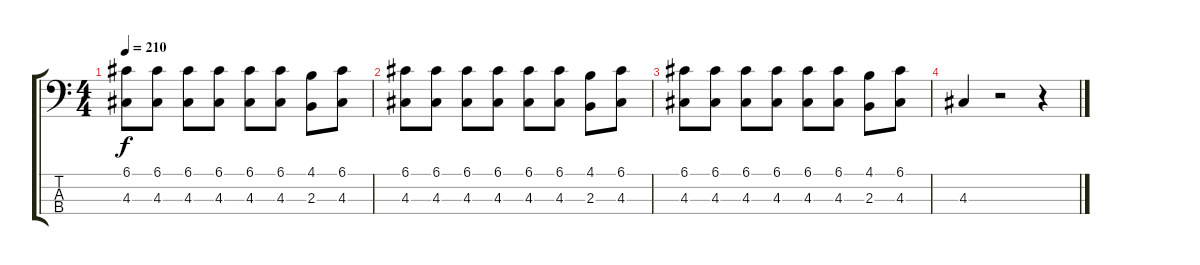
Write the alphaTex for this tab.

\track "" {instrument electricbassfinger}
\staff {score tabs}
\tuning (G2 D2 A1 E1) {hide}
\ts (4 4)
\tempo 210
\clef f4
\ks c
(6.1 4.3).8{dy f} (6.1 4.3).8 (6.1 4.3).8 (6.1 4.3).8 (6.1 4.3).8 (6.1 4.3).8 (4.1 2.3).8 (6.1 4.3).8 |
(6.1 4.3).8 (6.1 4.3).8 (6.1 4.3).8 (6.1 4.3).8 (6.1 4.3).8 (6.1 4.3).8 (4.1 2.3).8 (6.1 4.3).8 |
(6.1 4.3).8 (6.1 4.3).8 (6.1 4.3).8 (6.1 4.3).8 (6.1 4.3).8 (6.1 4.3).8 (4.1 2.3).8 (6.1 4.3).8 |
4.3.4 r.2 r.4
